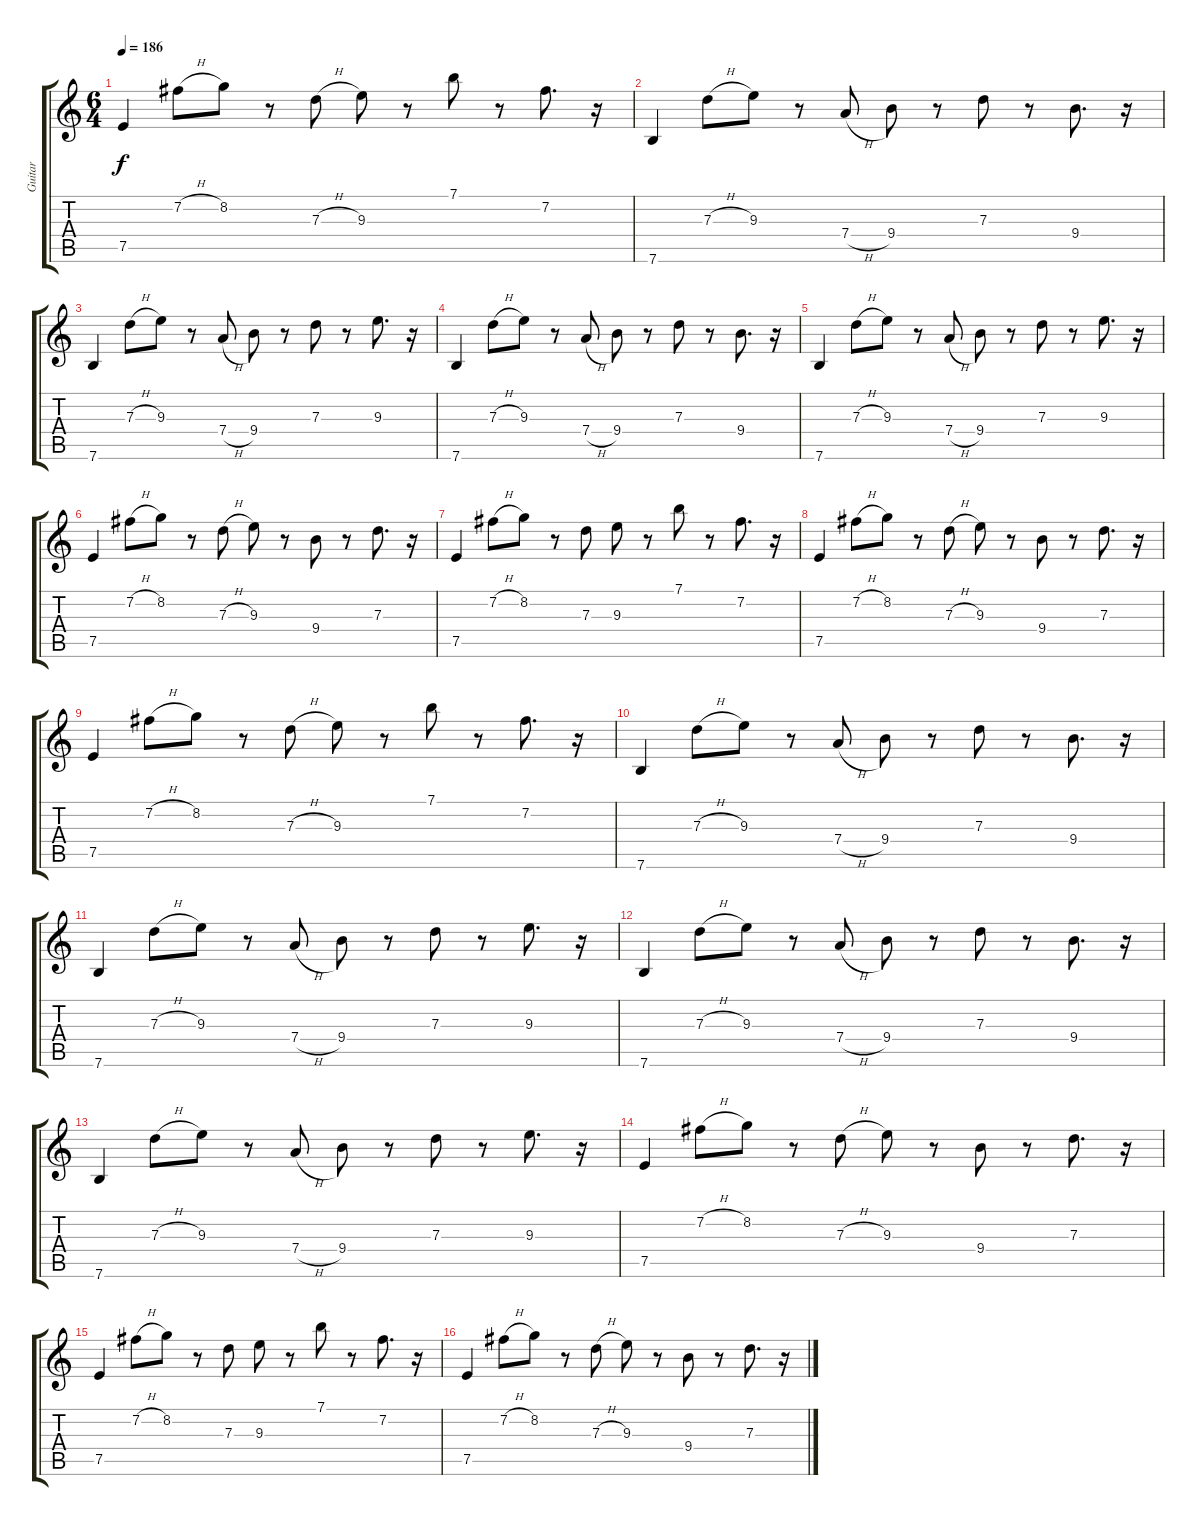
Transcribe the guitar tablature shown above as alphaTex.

\track ("Guitar" "Guitar") {instrument electricguitarclean}
\staff {score tabs}
\tuning (E4 B3 G3 D3 A2 E2) {hide}
\ts (6 4)
\tempo 186
\clef g2
\ks c
7.5.4{dy f} 7.2{h}.8 8.2.8 r.8 7.3{h}.8 9.3.8 r.8 7.1.8 r.8 7.2.8{d} r.16 |
7.6.4 7.3{h}.8 9.3.8 r.8 7.4{h}.8 9.4.8 r.8 7.3.8 r.8 9.4.8{d} r.16 |
7.6.4 7.3{h}.8 9.3.8 r.8 7.4{h}.8 9.4.8 r.8 7.3.8 r.8 9.3.8{d} r.16 |
7.6.4 7.3{h}.8 9.3.8 r.8 7.4{h}.8 9.4.8 r.8 7.3.8 r.8 9.4.8{d} r.16 |
7.6.4 7.3{h}.8 9.3.8 r.8 7.4{h}.8 9.4.8 r.8 7.3.8 r.8 9.3.8{d} r.16 |
7.5.4 7.2{h}.8 8.2.8 r.8 7.3{h}.8 9.3.8 r.8 9.4.8 r.8 7.3.8{d} r.16 |
7.5.4 7.2{h}.8 8.2.8 r.8 7.3.8 9.3.8 r.8 7.1.8 r.8 7.2.8{d} r.16 |
7.5.4 7.2{h}.8 8.2.8 r.8 7.3{h}.8 9.3.8 r.8 9.4.8 r.8 7.3.8{d} r.16 |
7.5.4 7.2{h}.8 8.2.8 r.8 7.3{h}.8 9.3.8 r.8 7.1.8 r.8 7.2.8{d} r.16 |
7.6.4 7.3{h}.8 9.3.8 r.8 7.4{h}.8 9.4.8 r.8 7.3.8 r.8 9.4.8{d} r.16 |
7.6.4 7.3{h}.8 9.3.8 r.8 7.4{h}.8 9.4.8 r.8 7.3.8 r.8 9.3.8{d} r.16 |
7.6.4 7.3{h}.8 9.3.8 r.8 7.4{h}.8 9.4.8 r.8 7.3.8 r.8 9.4.8{d} r.16 |
7.6.4 7.3{h}.8 9.3.8 r.8 7.4{h}.8 9.4.8 r.8 7.3.8 r.8 9.3.8{d} r.16 |
7.5.4 7.2{h}.8 8.2.8 r.8 7.3{h}.8 9.3.8 r.8 9.4.8 r.8 7.3.8{d} r.16 |
7.5.4 7.2{h}.8 8.2.8 r.8 7.3.8 9.3.8 r.8 7.1.8 r.8 7.2.8{d} r.16 |
7.5.4 7.2{h}.8 8.2.8 r.8 7.3{h}.8 9.3.8 r.8 9.4.8 r.8 7.3.8{d} r.16
